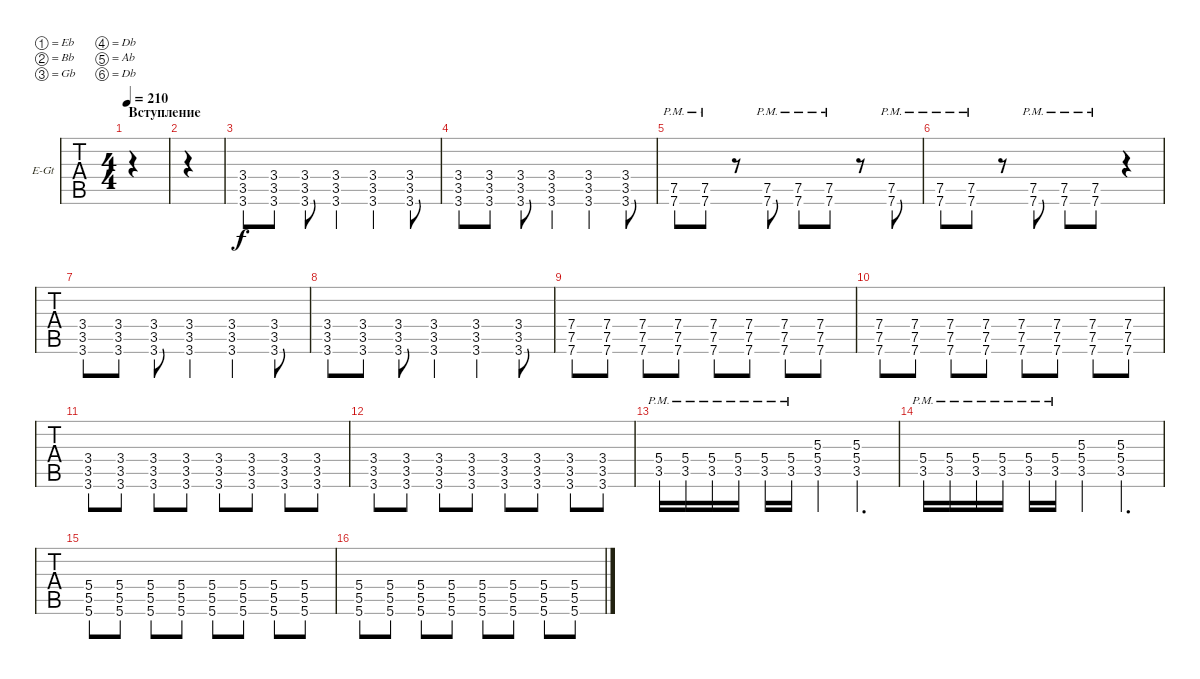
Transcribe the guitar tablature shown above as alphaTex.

\defaultSystemsLayout 4
\bracketExtendMode groupsimilarinstruments
\firstSystemTrackNameOrientation horizontal
\otherSystemsTrackNameOrientation horizontal
\track ("Electric Guitar" "E-Gt") {instrument distortionguitar}
\staff {tabs}
\tuning (Eb4 Bb3 Gb3 Db3 Ab2 Db2)
\ts (4 4)
\section ("" "Вступление")
\tempo 210
\clef g2
\ks c
|
|
(3.6 3.5 3.4).8 (3.6 3.5 3.4).8 (3.6 3.5 3.4).8 (3.6 3.5 3.4).4 (3.6 3.5 3.4).4 (3.6 3.5 3.4).8 |
(3.6 3.5 3.4).8 (3.6 3.5 3.4).8 (3.6 3.5 3.4).8 (3.6 3.5 3.4).4 (3.6 3.5 3.4).4 (3.6 3.5 3.4).8 |
(7.6{pm} 7.5{pm}).8 (7.6{pm} 7.5{pm}).8 r.8 (7.6{pm} 7.5{pm}).8 (7.6{pm} 7.5{pm}).8 (7.6{pm} 7.5{pm}).8 r.8 (7.5{pm} 7.6{pm}).8 |
(7.6{pm} 7.5{pm}).8 (7.6{pm} 7.5{pm}).8 r.8 (7.6{pm} 7.5{pm}).8 (7.6{pm} 7.5{pm}).8 (7.5{pm} 7.6{pm}).8 r.4 |
(3.6 3.5 3.4).8 (3.6 3.5 3.4).8 (3.6 3.5 3.4).8 (3.6 3.5 3.4).4 (3.6 3.5 3.4).4 (3.6 3.5 3.4).8 |
(3.6 3.5 3.4).8 (3.6 3.5 3.4).8 (3.6 3.5 3.4).8 (3.6 3.5 3.4).4 (3.6 3.5 3.4).4 (3.6 3.5 3.4).8 |
(7.6 7.5 7.4).8 (7.6 7.5 7.4).8 (7.6 7.5 7.4).8 (7.6 7.5 7.4).8 (7.6 7.5 7.4).8 (7.6 7.5 7.4).8 (7.6 7.5 7.4).8 (7.6 7.5 7.4).8 |
(7.6 7.5 7.4).8 (7.6 7.5 7.4).8 (7.6 7.5 7.4).8 (7.6 7.5 7.4).8 (7.6 7.5 7.4).8 (7.6 7.5 7.4).8 (7.6 7.5 7.4).8 (7.6 7.5 7.4).8 |
(3.6 3.5 3.4).8 (3.6 3.5 3.4).8 (3.6 3.5 3.4).8 (3.6 3.5 3.4).8 (3.6 3.5 3.4).8 (3.6 3.5 3.4).8 (3.6 3.5 3.4).8 (3.6 3.5 3.4).8 |
(3.6 3.5 3.4).8 (3.6 3.5 3.4).8 (3.6 3.5 3.4).8 (3.6 3.5 3.4).8 (3.6 3.5 3.4).8 (3.6 3.5 3.4).8 (3.6 3.5 3.4).8 (3.6 3.5 3.4).8 |
(3.5{pm} 5.4{pm}).16 (3.5{pm} 5.4{pm}).16 (3.5{pm} 5.4{pm}).16 (3.5{pm} 5.4{pm}).16 (3.5{pm} 5.4{pm}).16 (3.5{pm} 5.4{pm}).16 (3.5 5.4 5.3).4 (5.3 5.4 3.5).4{d} |
(3.5{pm} 5.4{pm}).16 (3.5{pm} 5.4{pm}).16 (3.5{pm} 5.4{pm}).16 (3.5{pm} 5.4{pm}).16 (3.5{pm} 5.4{pm}).16 (3.5{pm} 5.4{pm}).16 (3.5 5.4 5.3).4 (5.3 5.4 3.5).4{d} |
(5.6 5.5 5.4).8 (5.6 5.5 5.4).8 (5.6 5.5 5.4).8 (5.6 5.5 5.4).8 (5.6 5.5 5.4).8 (5.6 5.5 5.4).8 (5.6 5.5 5.4).8 (5.6 5.5 5.4).8 |
(5.6 5.5 5.4).8 (5.6 5.5 5.4).8 (5.6 5.5 5.4).8 (5.6 5.5 5.4).8 (5.6 5.5 5.4).8 (5.6 5.5 5.4).8 (5.6 5.5 5.4).8 (5.6 5.5 5.4).8
